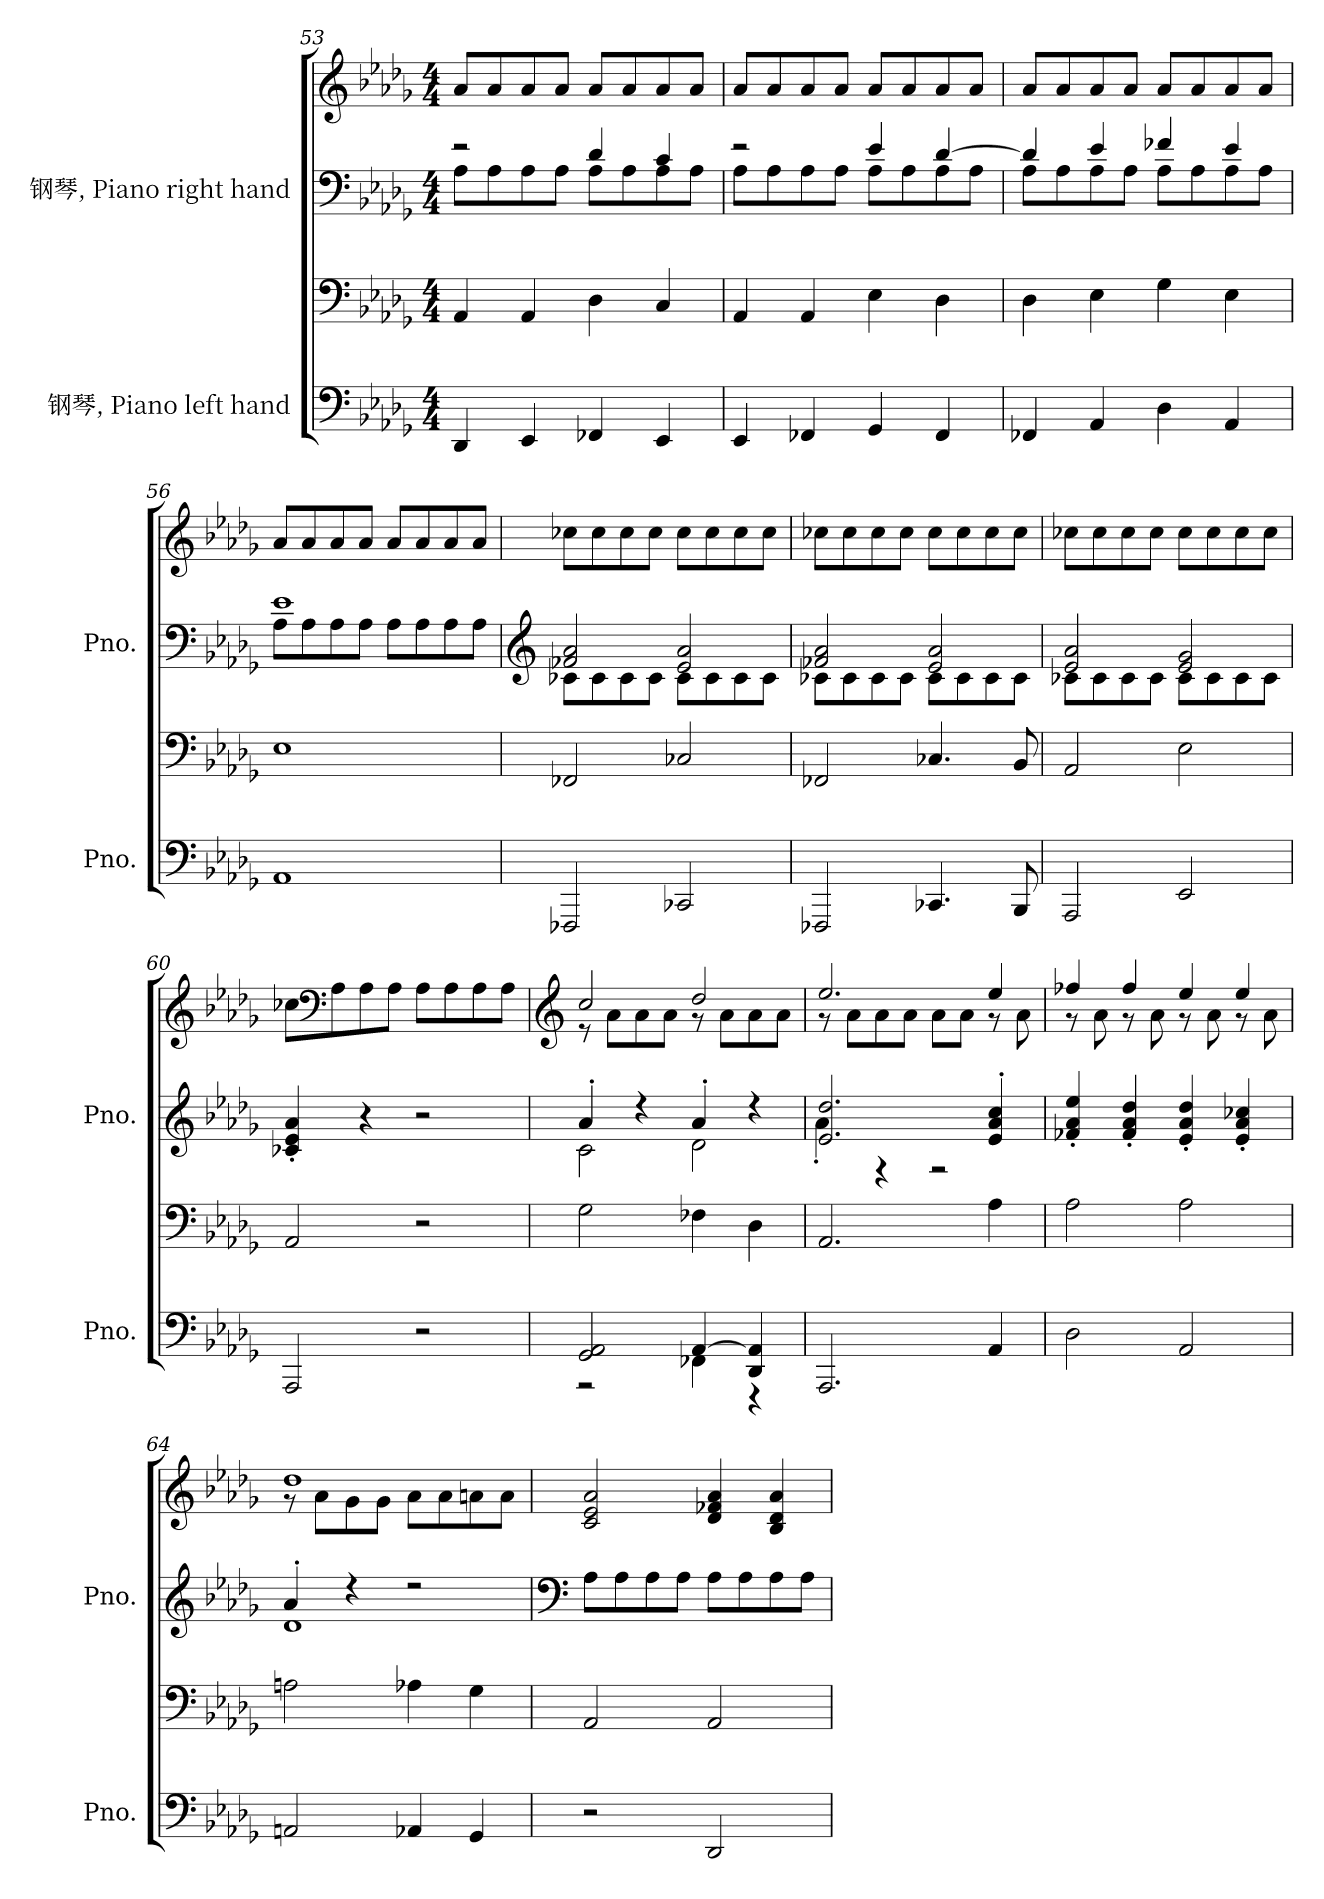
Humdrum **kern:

**kern	**kern	**kern	**kern
*part2	*part2	*part1	*part1
*staff4	*staff3	*staff2	*staff1
*I"钢琴, Piano left hand	*	*I"钢琴, Piano right hand	*
*I'Pno.	*	*I'Pno.	*
*clefF4	*clefF4	*clefF4	*clefG2
*k[b-e-a-d-g-]	*k[b-e-a-d-g-]	*k[b-e-a-d-g-]	*k[b-e-a-d-g-]
*M4/4	*M4/4	*M4/4	*M4/4
*MM102	*MM102	*MM102	*MM102
=53	=53	=53	=53
*	*	*^	*
4DD-/	4AA-/	2r	8A-\L	8a-/L
.	.	.	8A-\	8a-/
4EE-/	4AA-/	.	8A-\	8a-/
.	.	.	8A-\J	8a-/J
4FF-X/	4D-\	4d-/	8A-\L	8a-/L
.	.	.	8A-\	8a-/
4EE-/	4C/	4c/	8A-\	8a-/
.	.	.	8A-\J	8a-/J
=54	=54	=54	=54	=54
4EE-/	4AA-/	2r	8A-\L	8a-/L
.	.	.	8A-\	8a-/
4FF-X/	4AA-/	.	8A-\	8a-/
.	.	.	8A-\J	8a-/J
4GG-/	4E-\	4e-/	8A-\L	8a-/L
.	.	.	8A-\	8a-/
4FF-/	4D-\	[4d-/	8A-\	8a-/
.	.	.	8A-\J	8a-/J
=55	=55	=55	=55	=55
*	*	*	*	*MM100
4FF-X/	4D-\	4d-/]	8A-\L	8a-/L
.	.	.	8A-\	8a-/
4AA-/	4E-\	4e-/	8A-\	8a-/
.	.	.	8A-\J	8a-/J
4D-\	4G-\	4f-X/	8A-\L	8a-/L
.	.	.	8A-\	8a-/
4AA-/	4E-\	4e-/	8A-\	8a-/
.	.	.	8A-\J	8a-/J
!!LO:LB:g=z
=56	=56	=56	=56	=56
*	*	*	*	*MM97
1AA-	1E-	1e-	8A-\L	8a-/L
.	.	.	8A-\	8a-/
.	.	.	8A-\	8a-/
*	*	*	*	*MM104
.	.	.	8A-\J	8a-/J
.	.	.	8A-\L	8a-/L
.	.	.	8A-\	8a-/
.	.	.	8A-\	8a-/
.	.	.	8A-\J	8a-/J
=57	=57	=57	=57	=57
*	*	*clefG2	*	*
*	*	*	*	*MM99
2FFF-X/	2FF-X/	2f-X/ 2a-/	8c-X\L	8cc-X\L
.	.	.	8c-\	8cc-\
.	.	.	8c-\	8cc-\
*	*	*	*	*MM103
.	.	.	8c-\J	8cc-\J
*	*	*	*	*MM101
2CC-X/	2C-X/	2e-/ 2a-/	8c-\L	8cc-\L
*	*	*	*	*MM99
.	.	.	8c-\	8cc-\
.	.	.	8c-\	8cc-\
.	.	.	8c-\J	8cc-\J
=58	=58	=58	=58	=58
*	*	*	*	*MM102
2FFF-X/	2FF-X/	2f-X/ 2a-/	8c-X\L	8cc-X\L
*	*	*	*	*MM107
.	.	.	8c-\	8cc-\
*	*	*	*	*MM105
.	.	.	8c-\	8cc-\
*	*	*	*	*MM103
.	.	.	8c-\J	8cc-\J
*	*	*	*	*MM101
4.CC-X/	4.C-X/	2e-/ 2a-/	8c-\L	8cc-\L
*	*	*	*	*MM99
.	.	.	8c-\	8cc-\
*	*	*	*	*MM97
.	.	.	8c-\	8cc-\
*	*	*	*	*MM95
8BBB-/	8BB-/	.	8c-\J	8cc-\J
=59	=59	=59	=59	=59
2AAA-/	2AA-/	2e-/ 2a-/	8c-X\L	8cc-X\L
.	.	.	8c-\	8cc-\
.	.	.	8c-\	8cc-\
.	.	.	8c-\J	8cc-\J
2EE-/	2E-\	2e-/ 2g-/	8c-\L	8cc-\L
.	.	.	8c-\	8cc-\
.	.	.	8c-\	8cc-\
.	.	.	8c-\J	8cc-\J
*	*	*v	*v	*
!!LO:LB:g=z
=60	=60	=60	=60
*	*	*	*MM99
2AAA-/	2AA-/	4c-X/' 4e-/' 4a-/'	8cc-X\L
*	*	*	*clefF4
.	.	.	8A-\
.	.	4r	8A-\
.	.	.	8A-\J
2r	2r	2r	8A-\L
*	*	*	*MM98
.	.	.	8A-\
.	.	.	8A-\
.	.	.	8A-\J
=61	=61	=61	=61
*	*	*	*clefG2
*	*	*	*MM97
*^	*	*^	*^
2GG-/ 2AA-/	2r	2G-\	4a-'/	2c\	2cc/	8r
.	.	.	.	.	.	8a-\L
.	.	.	4r	.	.	8a-\
.	.	.	.	.	.	8a-\J
[4AA-/	4FF-X\	4F-X\	4a-'/	2d-\	2dd-/	8r
*	*	*	*	*	*MM97	*
.	.	.	.	.	.	8a-\L
4DD-/ 4AA-/]	4r	4D-\	4r	.	.	8a-\
.	.	.	.	.	.	8a-\J
*v	*v	*	*	*	*	*
=62	=62	=62	=62	=62	=62
*	*	*	*	*MM97	*
2.AAA-/	2.AA-/	2.e-/ 2.dd-/	4a-'\	2.ee-/	8r
*	*	*	*	*MM104	*
.	.	.	.	.	8a-\L
.	.	.	4r	.	8a-\
.	.	.	.	.	8a-\J
.	.	.	2r	.	8a-\L
*	*	*	*	*MM95	*
.	.	.	.	.	8a-\J
4AA-/	4A-\	4e-/' 4a-/' 4cc/'	.	4ee-/	8r
.	.	.	.	.	8a-\
*	*	*v	*v	*	*
=63	=63	=63	=63	=63
*	*	*	*MM97	*
2D-\	2A-\	4f-X/' 4a-/' 4ee-/'	4ff-X/	8r
.	.	.	.	8a-\
.	.	4f-/' 4a-/' 4dd-/'	4ff-/	8r
*	*	*	*MM100	*
.	.	.	.	8a-\
2AA-/	2A-\	4e-/' 4a-/' 4dd-/'	4ee-/	8r
.	.	.	.	8a-\
.	.	4e-/' 4a-/' 4cc-X/'	4ee-/	8r
.	.	.	.	8a-\
!!LO:PB:g=z	!!
=64	=64	=64	=64	=64
*	*	*	*MM99	*
*	*	*^	*	*
2AAn/	2An\	4a-'/	1d-	1dd-	8r
.	.	.	.	.	8a-\L
.	.	4r	.	.	8g-\
*	*	*	*	*MM101	*
.	.	.	.	.	8g-\J
4AA-X/	4A-X\	2r	.	.	8a-\L
.	.	.	.	.	8a-\
4GG-/	4G-\	.	.	.	8an\
.	.	.	.	.	8a\J
*	*	*v	*v	*	*
*	*	*	*v	*v
=65	=65	=65	=65
*	*	*clefF4	*
*	*	*	*MM103
2r	2AA-/	8A-\L	2c/ 2e-/ 2a-/
.	.	8A-\	.
.	.	8A-\	.
.	.	8A-\J	.
2DD-/	2AA-/	8A-\L	4d-/ 4f-X/ 4a-/
.	.	8A-\	.
.	.	8A-\	4B-/ 4d-/ 4a-/
.	.	8A-\J	.
=	=	=	=
*-	*-	*-	*-
